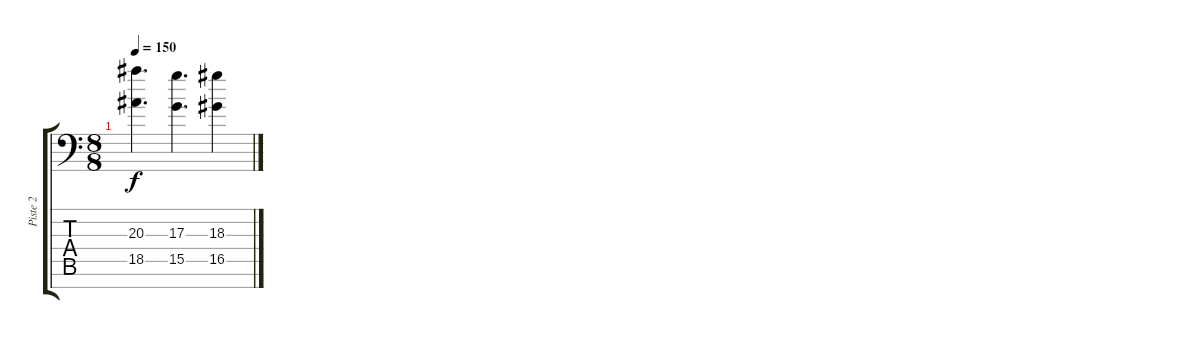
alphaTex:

\track ("Piste 2" "Piste 2") {instrument distortionguitar}
\staff {score tabs}
\tuning (B3 Gb3 D3 A2 E2 B1 Gb1) {hide}
\ts (8 8)
\tempo 150
\clef f4
\ks c
(20.3 18.5).4{d dy f} (17.3 15.5).4{d} (18.3 16.5).4
